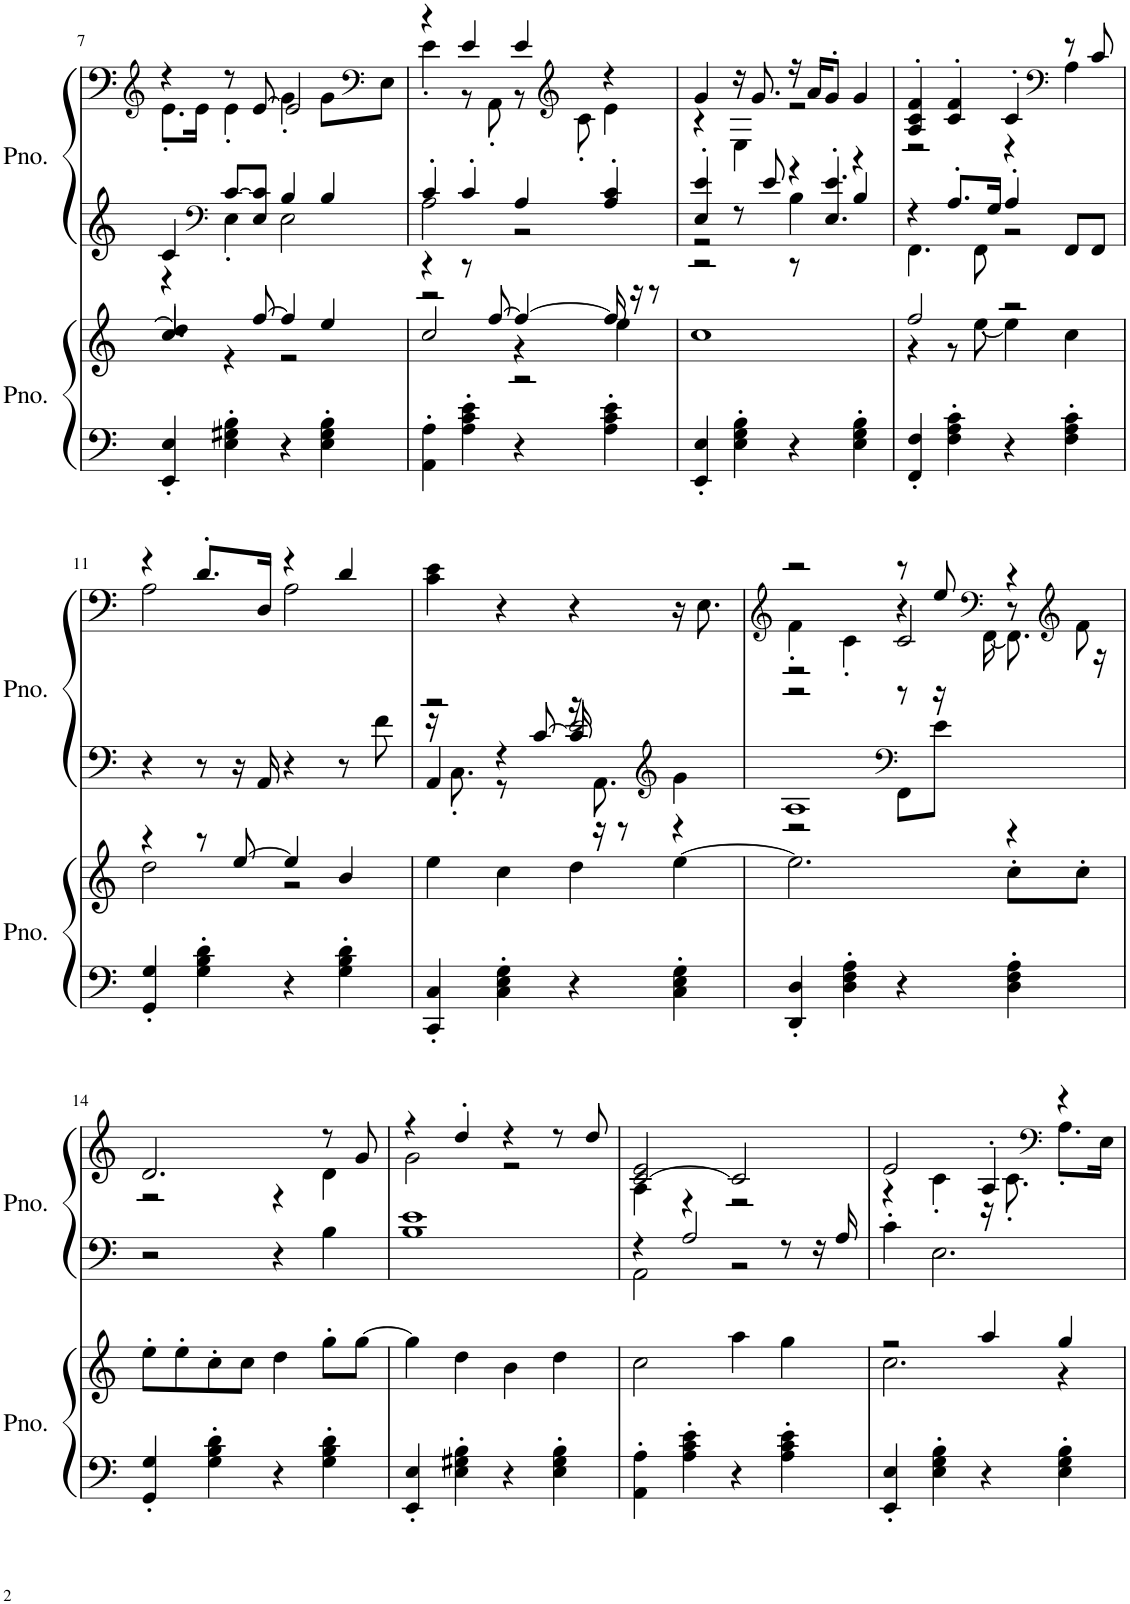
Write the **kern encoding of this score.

**kern	**kern	**kern	**kern
*part2	*part2	*part1	*part1
*staff4	*staff3	*staff2	*staff1
*I"Piano	*	*I"Piano	*
*I'Pno.	*	*I'Pno.	*
!!LO:PB:g=z
*clefF4	*clefG2	*clefG2	*clefG2
*k[]	*k[]	*k[]	*k[]
*M4/4	*M4/4	*M4/4	*M4/4
=7	=7	=7	=7
*	*^	*^	*^
4EE/' 4E/'	4.cc/	4dd/]	4c/	4r	4r	8.e'\L
.	.	.	.	.	.	16e\Jk
*	*	*	*clefF4	*	*	*
4E\' 4G#X\' 4B\'	.	4r	[8c/L	4E'\	8r	4e'\
.	[8ff/	.	8E/ 8c/]J	.	[8e/	.
4r	4ff/]	2r	4B/	2E\	2e/]	4g'\
4E\' 4G#\' 4B\'	4ee/	.	4B/	.	.	8g\L
*	*	*	*	*	*clefF4	*
.	.	.	.	.	.	8E\J
=8	=8	=8	=8	=8	=8	=8
*	*	*^	*	*	*	*
4AA\' 4A\'	4r	2r	2cc/	4c'/	2A\	4r	4e'\
4A\' 4c\' 4e\'	8r	.	.	4c'/	.	4e/	8r
.	[8ff/	.	.	.	.	.	8AA'\
4r	4ff/_	4r	2r	4A/	2r	4e/	8r
*	*	*	*	*	*	*clefG2	*
.	.	.	.	.	.	.	8c'\
4A\' 4c\' 4e\'	16ff/]	4ee\	.	4A/' 4c/'	.	4r	4e\
.	16r	.	.	.	.	.	.
.	8r	.	.	.	.	.	.
*	*v	*v	*v	*	*	*	*
=9	=9	=9	=9	=9	=9
*	*	*	*^	*	*
4EE/' 4E/'	1cc	4E/' 4e/'	2r	2r	4g/	4r
4E\' 4G\' 4B\'	.	8r	.	.	16r	4E\
.	.	.	.	.	8.g/	.
.	.	8e/	.	.	.	.
4r	.	4r	4B\	8r	16r	2r
.	.	.	.	.	16a/KL	.
.	.	.	.	4.E/' 4.e/'	8g'/J	.
4E\' 4G\' 4B\'	.	4B/	4r	.	4g/	.
*	*	*	*v	*v	*	*
=10	=10	=10	=10	=10	=10
*	*^	*	*	*	*
4FF/' 4F/'	2ff/	4r	4r	4.FF\	4A/' 4c/' 4f/'	2r
4F\' 4A\' 4c\'	.	8r	8.A'/L	.	4c/' 4f/'	.
.	.	[8ee\	.	8FF\	.	.
.	.	.	16G/Jk	.	.	.
4r	2r	4ee\]	4A'/	2r	4c'/	4r
*	*	*	*	*	*clefF4	*
4F\' 4A\' 4c\'	.	4cc\	8FF/L	.	8r	4A\
.	.	.	8FF/J	.	8c/	.
*	*	*	*v	*v	*	*
!!LO:LB:g=z	!!
=11	=11	=11	=11	=11	=11
4GG/' 4G/'	4r	2dd\	4r	4r	2A\
4G\' 4B\' 4d\'	8r	.	8r	8.d'/L	.
.	[8ee/	.	16r	.	.
.	.	.	16AA/	16D/Jk	.
4r	4ee/]	2r	4r	4r	2A\
4G\' 4B\' 4d\'	4b/	.	8r	4d/	.
.	.	.	8f\	.	.
*	*v	*v	*	*v	*v
=12	=12	=12	=12
*	*	*^	*
*	*	*	*^	*
4CC/' 4C/'	4ee\	2r	16r	4AA/	4c\ 4e\
.	.	.	8.C'\	.	.
4C\' 4E\' 4G\'	4cc\	.	4r	8r	4r
.	.	.	.	[8c/	.
4r	4dd\	2e/	16r	16c/]	4r
.	.	.	8.AA\	16r	.
.	.	.	.	8r	.
*	*	*clefG2	*	*	*
4C\' 4E\' 4G\'	[4ee\	.	4g\	4r	16r
.	.	.	.	.	8.E\
*	*	*v	*v	*v	*
=13	=13	=13	=13
*	*	*	*clefG2
*	*	*^	*^
*	*	*	*	*	*^
*	*	*	*	*	*	*^
4DD/' 4D/'	2.ee\]	1A	2r	2r	4f'\	2r	2r
4D\' 4F\' 4A\'	.	.	.	.	4c'\	.	.
*	*	*clefF4	*	*	*	*	*
4r	.	.	8FF\L	8r	4r	2c/	8r
.	.	.	8e\J	8ee/	.	.	16r
*	*	*	*	*clefF4	*	*	*
.	.	.	.	.	.	.	[16FF\
4D\' 4F\' 4A\'	8cc'\L	.	4r	4r	8r	.	8.FF\]
*	*	*	*	*clefG2	*	*	*
.	8cc'\J	.	.	.	8f\	.	.
.	.	.	.	.	.	.	16r
*	*	*v	*v	*	*	*	*
*	*	*	*	*v	*v	*v
!!LO:LB:g=z
=14	=14	=14	=14	=14
4GG/' 4G/'	8ee'\L	2r	2.d/	2r
.	8ee'\	.	.	.
4G\' 4B\' 4d\'	8cc'\	.	.	.
.	8cc\J	.	.	.
4r	4dd\	4r	.	4r
4G\' 4B\' 4d\'	8gg'\L	4B\	8r	4d\
.	[8gg\J	.	8g/	.
=15	=15	=15	=15	=15
4EE/' 4E/'	4gg\]	1B 1e	4r	2g\
4E\' 4G#X\' 4B\'	4dd\	.	4dd'/	.
4r	4b\	.	4r	2r
4E\' 4G#\' 4B\'	4dd\	.	8r	.
.	.	.	8dd/	.
=16	=16	=16	=16	=16
*	*	*^	*	*
4AA\' 4A\'	2cc\	4r	2AA\	[2c/ 2e/	4A\
4A\' 4c\' 4e\'	.	2A/	.	.	4r
4r	4aa\	.	2r	2c/]	2r
4A\' 4c\' 4e\'	4gg\	8r	.	.	.
.	.	16r	.	.	.
.	.	16A/	.	.	.
*	*	*v	*v	*	*
=17	=17	=17	=17	=17
*	*^	*	*	*
4EE/' 4E/'	2r	2.cc\	4c'\	2e/	4r
4E\' 4G\' 4B\'	.	.	2.E\	.	4c'\
4r	4aa/	.	.	4A'/	16r
.	.	.	.	.	8.c'\
*	*	*	*	*clefF4	*
4E\' 4G\' 4B\'	4gg/	4r	.	4r	8.A'\L
.	.	.	.	.	16E\Jk
*	*v	*v	*	*v	*v
=	=	=	=
*-	*-	*-	*-
